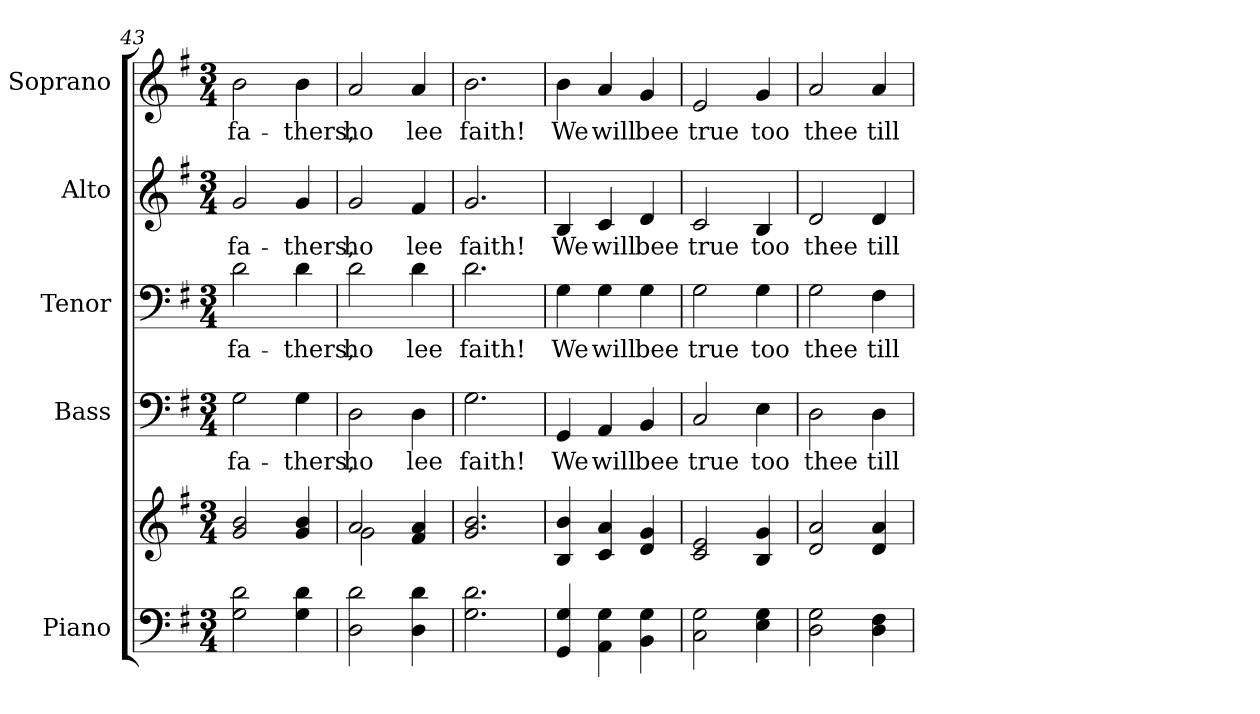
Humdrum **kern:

**kern	**kern	**kern	**text	**kern	**text	**kern	**text	**kern	**text
*part5	*part5	*part4	*part4	*part3	*part3	*part2	*part2	*part1	*part1
*staff6	*staff5	*staff4	*staff4	*staff3	*staff3	*staff2	*staff2	*staff1	*staff1
*I"Piano	*	*I"Bass	*	*I"Tenor	*	*I"Alto	*	*I"Soprano	*
*I'Pno.	*	*I'B.	*	*I'T.	*	*I'A.	*	*I'S.	*
!!LO:PB:g=z
*clefF4	*clefG2	*clefF4	*	*clefF4	*	*clefG2	*	*clefG2	*
*k[f#]	*k[f#]	*k[f#]	*	*k[f#]	*	*k[f#]	*	*k[f#]	*
*G:	*G:	*G:	*	*G:	*	*G:	*	*G:	*
*M3/4	*M3/4	*M3/4	*	*M3/4	*	*M3/4	*	*M3/4	*
=43	=43	=43	=43	=43	=43	=43	=43	=43	=43
!	!	!	!LO:LY:b:color=#000000	!	!	!	!	!	!
!	!	!	!	!	!LO:LY:b:color=#000000	!	!	!	!
!	!	!	!	!	!	!	!LO:LY:b:color=#000000	!	!
!	!	!	!	!	!	!	!	!	!LO:LY:b:color=#000000
2Gi\ 2di	2gi/ 2bi	2Gi\	fa-	2di\	fa-	2gi/	fa-	2bi\	fa-
!	!	!	!LO:LY:b:color=#000000	!	!	!	!	!	!
!	!	!	!	!	!LO:LY:b:color=#000000	!	!	!	!
!	!	!	!	!	!	!	!LO:LY:b:color=#000000	!	!
!	!	!	!	!	!	!	!	!	!LO:LY:b:color=#000000
4Gi\ 4di	4gi/ 4bi	4Gi\	-thers,	4di\	-thers,	4gi/	-thers,	4bi\	-thers,
=44	=44	=44	=44	=44	=44	=44	=44	=44	=44
*	*^	*	*	*	*	*	*	*	*
!	!	!	!	!LO:LY:b:color=#000000	!	!	!	!	!	!
!	!	!	!	!	!	!LO:LY:b:color=#000000	!	!	!	!
!	!	!	!	!	!	!	!	!LO:LY:b:color=#000000	!	!
!	!	!	!	!	!	!	!	!	!	!LO:LY:b:color=#000000
2Di\ 2di	2ai/	2gi\	2Di\	ho	2di\	ho	2gi/	ho	2ai/	ho
!	!	!	!	!LO:LY:b:color=#000000	!	!	!	!	!	!
!	!	!	!	!	!	!LO:LY:b:color=#000000	!	!	!	!
!	!	!	!	!	!	!	!	!LO:LY:b:color=#000000	!	!
!	!	!	!	!	!	!	!	!	!	!LO:LY:b:color=#000000
4Di\ 4di	4f#i/ 4ai	4ryy	4Di\	lee	4di\	lee	4f#i/	lee	4ai/	lee
*	*v	*v	*	*	*	*	*	*	*	*
=45	=45	=45	=45	=45	=45	=45	=45	=45	=45
*	*^	*	*	*	*	*	*	*	*
!	!	!	!	!LO:LY:b:color=#000000	!	!	!	!	!	!
*	*v	*v	*	*	*	*	*	*	*	*
*	*^	*	*	*	*	*	*	*	*
!	!	!	!	!	!	!LO:LY:b:color=#000000	!	!	!	!
*	*v	*v	*	*	*	*	*	*	*	*
*	*^	*	*	*	*	*	*	*	*
!	!	!	!	!	!	!	!	!LO:LY:b:color=#000000	!	!
*	*v	*v	*	*	*	*	*	*	*	*
*	*^	*	*	*	*	*	*	*	*
!	!	!	!	!	!	!	!	!	!	!LO:LY:b:color=#000000
*	*v	*v	*	*	*	*	*	*	*	*
2.Gi\ 2.di	2.gi/ 2.bi	2.Gi\	faith!	2.di\	faith!	2.gi/	faith!	2.bi\	faith!
!!LO:PB:g=z
=46	=46	=46	=46	=46	=46	=46	=46	=46	=46
!	!	!	!LO:LY:b:color=#000000	!	!	!	!	!	!
!	!	!	!	!	!LO:LY:b:color=#000000	!	!	!	!
!	!	!	!	!	!	!	!LO:LY:b:color=#000000	!	!
!	!	!	!	!	!	!	!	!	!LO:LY:b:color=#000000
4GGi/ 4Gi	4Bi/ 4bi	4GGi/	We	4Gi\	We	4Bi/	We	4bi\	We
!	!	!	!LO:LY:b:color=#000000	!	!	!	!	!	!
!	!	!	!	!	!LO:LY:b:color=#000000	!	!	!	!
!	!	!	!	!	!	!	!LO:LY:b:color=#000000	!	!
!	!	!	!	!	!	!	!	!	!LO:LY:b:color=#000000
4AAi\ 4Gi	4ci/ 4ai	4AAi/	will	4Gi\	will	4ci/	will	4ai/	will
!	!	!	!LO:LY:b:color=#000000	!	!	!	!	!	!
!	!	!	!	!	!LO:LY:b:color=#000000	!	!	!	!
!	!	!	!	!	!	!	!LO:LY:b:color=#000000	!	!
!	!	!	!	!	!	!	!	!	!LO:LY:b:color=#000000
4BBi\ 4Gi	4di/ 4gi	4BBi/	bee	4Gi\	bee	4di/	bee	4gi/	bee
=47	=47	=47	=47	=47	=47	=47	=47	=47	=47
!	!	!	!LO:LY:b:color=#000000	!	!	!	!	!	!
!	!	!	!	!	!LO:LY:b:color=#000000	!	!	!	!
!	!	!	!	!	!	!	!LO:LY:b:color=#000000	!	!
!	!	!	!	!	!	!	!	!	!LO:LY:b:color=#000000
2Ci\ 2Gi	2ci/ 2ei	2Ci/	true	2Gi\	true	2ci/	true	2ei/	true
!	!	!	!LO:LY:b:color=#000000	!	!	!	!	!	!
!	!	!	!	!	!LO:LY:b:color=#000000	!	!	!	!
!	!	!	!	!	!	!	!LO:LY:b:color=#000000	!	!
!	!	!	!	!	!	!	!	!	!LO:LY:b:color=#000000
4Ei\ 4Gi	4Bi/ 4gi	4Ei\	too	4Gi\	too	4Bi/	too	4gi/	too
=48	=48	=48	=48	=48	=48	=48	=48	=48	=48
!	!	!	!LO:LY:b:color=#000000	!	!	!	!	!	!
!	!	!	!	!	!LO:LY:b:color=#000000	!	!	!	!
!	!	!	!	!	!	!	!LO:LY:b:color=#000000	!	!
!	!	!	!	!	!	!	!	!	!LO:LY:b:color=#000000
2Di\ 2Gi	2di/ 2ai	2Di\	thee	2Gi\	thee	2di/	thee	2ai/	thee
!	!	!	!LO:LY:b:color=#000000	!	!	!	!	!	!
!	!	!	!	!	!LO:LY:b:color=#000000	!	!	!	!
!	!	!	!	!	!	!	!LO:LY:b:color=#000000	!	!
!	!	!	!	!	!	!	!	!	!LO:LY:b:color=#000000
4Di\ 4F#i	4di/ 4ai	4Di\	till	4F#i\	till	4di/	till	4ai/	till
=	=	=	=	=	=	=	=	=	=
*-	*-	*-	*-	*-	*-	*-	*-	*-	*-
